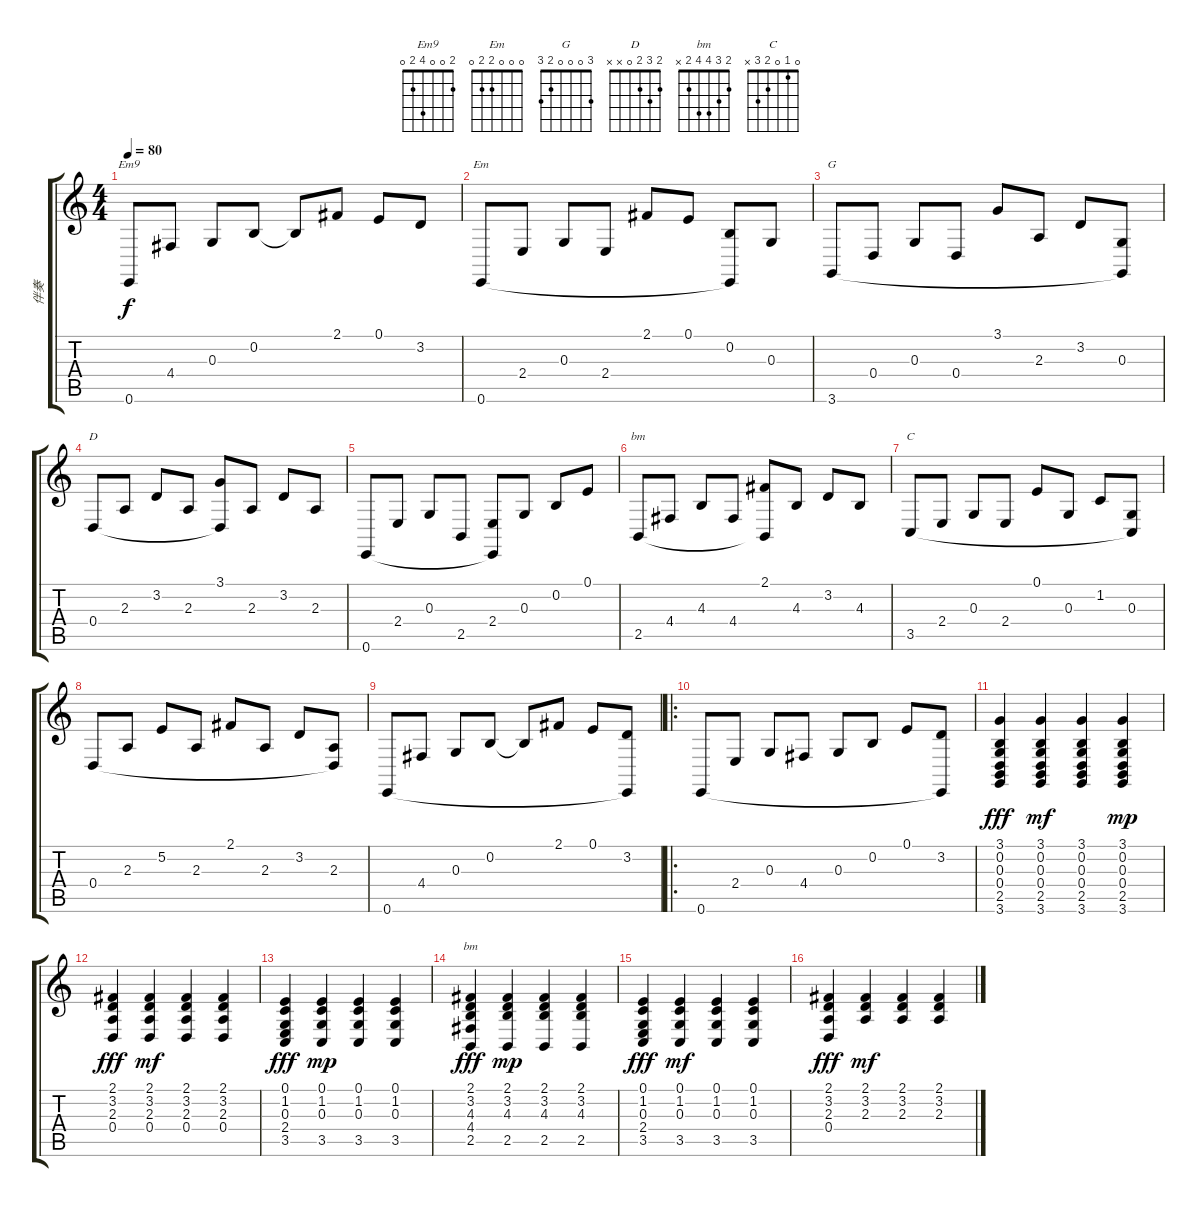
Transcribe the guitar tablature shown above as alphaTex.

\track ("伴奏" "伴奏") {instrument brightacousticpiano}
\staff {score tabs}
\tuning (E4 B3 G3 D3 A2 E2) {hide}
\chord ("Em9" 2 0 0 4 2 0)
\chord ("Em" 0 0 0 2 2 0)
\chord ("G" 3 0 0 0 2 3)
\chord ("D" 2 3 2 0 x x)
\chord ("Bm" 2 3 4 4 2 x)
\chord ("C" 0 1 0 2 3 x)
\chord ("bm" 2 3 4 4 2 x)
\ts (4 4)
\tempo 80
\clef g2
\ks c
0.6.8{ch "Em9" dy f} 4.4.8 0.3.8 0.2.8 0.2{t}.8 2.1.8 0.1.8 3.2.8 |
0.6.8{ch "Em"} 2.4.8 0.3.8 2.4.8 2.1.8 0.1.8 (0.2 0.6{t}).8 0.3.8 |
3.6.8{ch "G"} 0.4.8 0.3.8 0.4.8 3.1.8 2.3.8 3.2.8 (0.3 3.6{t}).8 |
0.4.8{ch "D"} 2.3.8 3.2.8 2.3.8 (3.1 0.4{t}).8 2.3.8 3.2.8 2.3.8 |
0.6.8 2.4.8 0.3.8 2.5.8 (2.4 0.6{t}).8 0.3.8 0.2.8 0.1.8 |
2.5.8{ch "Bm"} 4.4.8 4.3.8 4.4.8 (2.1 2.5{t}).8 4.3.8 3.2.8 4.3.8 |
3.5.8{ch "C"} 2.4.8 0.3.8 2.4.8 0.1.8 0.3.8 1.2.8 (0.3 3.5{t}).8 |
0.4.8 2.3.8 5.2.8 2.3.8 2.1.8 2.3.8 3.2.8 (2.3 0.4{t}).8 |
0.6.8 4.4.8 0.3.8 0.2.8 0.2{t}.8 2.1.8 0.1.8 (3.2 0.6{t}).8 |
\ro
0.6.8 2.4.8 0.3.8 4.4.8 0.3.8 0.2.8 0.1.8 (3.2 0.6{t}).8 |
(3.1 0.2 0.3 0.4 2.5 3.6).4{dy fff volume 10} (3.1 0.2 0.3 0.4 2.5 3.6).4{dy mf} (3.1 0.2 0.3 0.4 2.5 3.6).4 (3.1 0.2 0.3 0.4 2.5 3.6).4{dy mp} |
(2.1 3.2 2.3 0.4).4{dy fff} (2.1 3.2 2.3 0.4).4{dy mf} (2.1 3.2 2.3 0.4).4 (2.1 3.2 2.3 0.4).4 |
(0.1 1.2 0.3 2.4 3.5).4{dy fff} (0.1 1.2 0.3 3.5).4{dy mp} (0.1 1.2 0.3 3.5).4 (0.1 1.2 0.3 3.5).4 |
(2.1 3.2 4.3 4.4 2.5).4{ch "bm" dy fff} (2.1 3.2 4.3 2.5).4{dy mp} (2.1 3.2 4.3 2.5).4 (2.1 3.2 4.3 2.5).4 |
(0.1 1.2 0.3 2.4 3.5).4{dy fff} (0.1 1.2 0.3 3.5).4{dy mf} (0.1 1.2 0.3 3.5).4 (0.1 1.2 0.3 3.5).4 |
(2.1 3.2 2.3 0.4).4{dy fff} (2.1 3.2 2.3).4{dy mf} (2.1 3.2 2.3).4 (2.1 3.2 2.3).4
